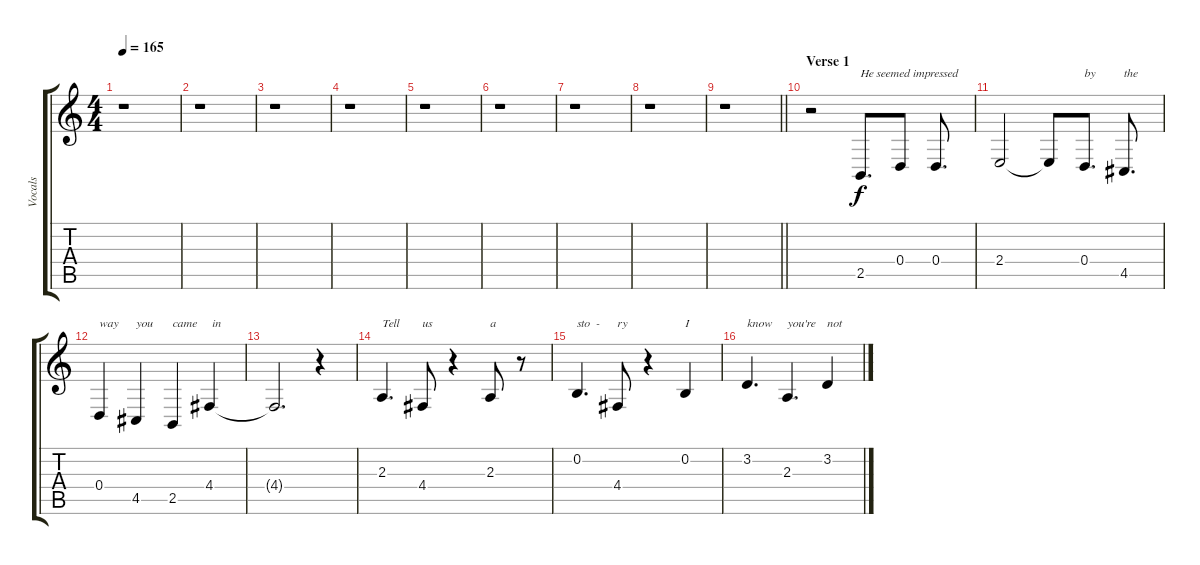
\track ("Vocals" "Vocals") {instrument altosax}
\staff {score tabs}
\tuning (E4 B3 G3 D3 A2 E2) {hide}
\ts (4 4)
\tempo 165
\clef g2
\ks c
r.1{dy f} |
r.1 |
r.1 |
r.1 |
r.1 |
r.1 |
r.1 |
r.1 |
\barLineRight lightlight
r.1 |
\section ("" "Verse 1")
r.2 2.5.8{d txt "He seemed impressed "} 0.4.8 0.4.8{d} |
2.4.2 2.4{t}.8 0.4.8{d txt "by"} 4.5.8{d txt "the"} |
0.4.4{txt "way"} 4.5.4{txt "you"} 2.5.4{txt "came"} 4.4.4{txt " in"} |
4.4{t}.2{d} r.4 |
2.3.4{d txt "Tell"} 4.4.8{txt "us"} r.4 2.3.8{txt "a"} r.8 |
0.2.4{d txt "sto  -"} 4.4.8{txt "ry"} r.4 0.2.4{txt "I"} |
3.2.4{d txt "know"} 2.3.4{d txt "you're"} 3.2.4{txt "not"}
